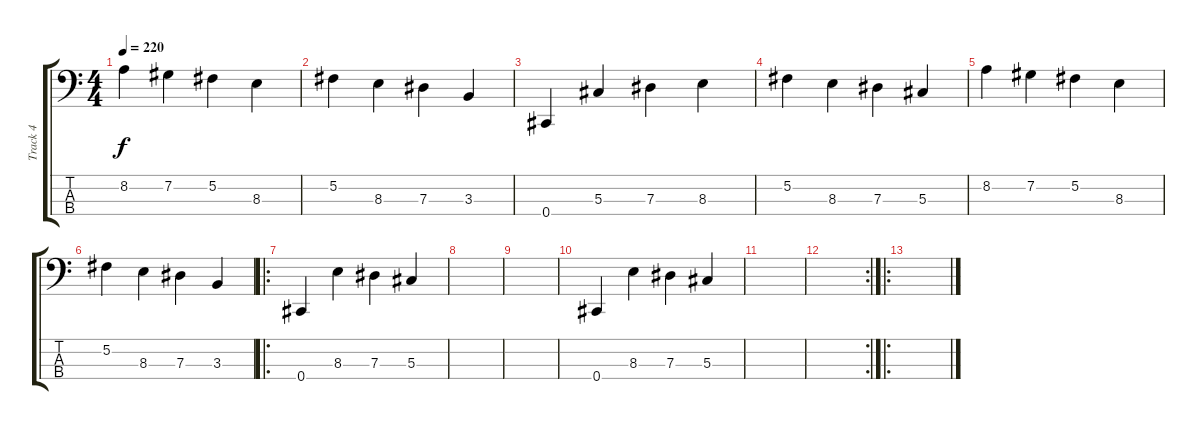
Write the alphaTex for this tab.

\track ("Track 4" "Track 4") {instrument electricbassfinger}
\staff {score tabs}
\tuning (Gb2 Db2 Ab1 Db1) {hide}
\ts (4 4)
\tempo 220
\clef f4
\ks c
8.2.4{dy f} 7.2.4 5.2.4 8.3.4 |
5.2.4 8.3.4 7.3.4 3.3.4 |
0.4.4 5.3.4 7.3.4 8.3.4 |
5.2.4 8.3.4 7.3.4 5.3.4 |
8.2.4 7.2.4 5.2.4 8.3.4 |
5.2.4 8.3.4 7.3.4 3.3.4 |
\ro
0.4.4 8.3.4 7.3.4 5.3.4 |
|
|
0.4.4 8.3.4 7.3.4 5.3.4 |
|
\rc 2
|
\ro
